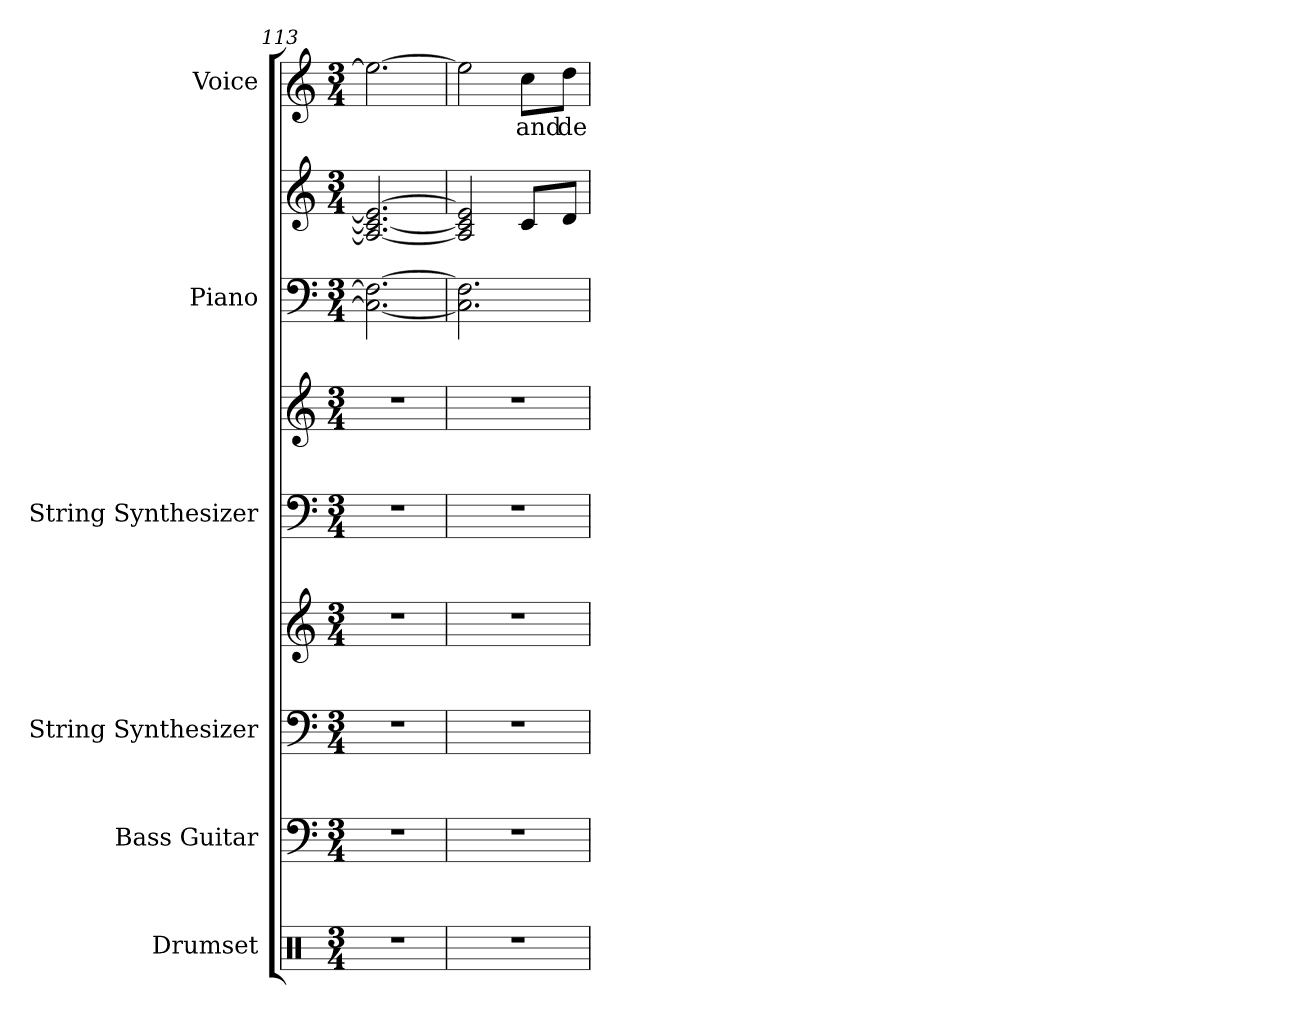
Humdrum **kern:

**kern	**kern	**kern	**kern	**kern	**kern	**kern	**kern	**kern	**text
*part6	*part5	*part4	*part4	*part3	*part3	*part2	*part2	*part1	*part1
*staff9	*staff8	*staff7	*staff6	*staff5	*staff4	*staff3	*staff2	*staff1	*staff1
*I"Drumset	*I"Bass Guitar	*I"String Synthesizer	*	*I"String Synthesizer	*	*I"Piano	*	*I"Voice	*
*I'D. Set	*I'B. Guit.	*I'Synth.	*	*I'Synth.	*	*I'Pno.	*	*I'Vo.	*
!!LO:PB:g=z
*clefX	*clefF4	*clefF4	*clefG2	*clefF4	*clefG2	*clefF4	*clefG2	*clefG2	*
*	*ITrd7c12	*	*	*	*	*	*	*	*
*k[]	*k[]	*k[]	*k[]	*k[]	*k[]	*k[]	*k[]	*k[]	*
*M3/4	*M3/4	*M3/4	*M3/4	*M3/4	*M3/4	*M3/4	*M3/4	*M3/4	*
=113	=113	=113	=113	=113	=113	=113	=113	=113	=113
2.r	2.r	2.r	2.r	2.r	2.r	2.C\_ 2.F\_	2.A/_ 2.c/_ 2.e/_	2.ee\_	.
=114	=114	=114	=114	=114	=114	=114	=114	=114	=114
2.r	2.r	2.r	2.r	2.r	2.r	2.C\] 2.F\]	2A/] 2c/] 2e/]	2ee\]	.
!	!	!	!	!	!	!	!	!	!LO:LY:b
.	.	.	.	.	.	.	8c/L	8cc\L	and
!	!	!	!	!	!	!	!	!	!LO:LY:b
.	.	.	.	.	.	.	8d/J	8dd\J	de-
=	=	=	=	=	=	=	=	=	=
*-	*-	*-	*-	*-	*-	*-	*-	*-	*-
